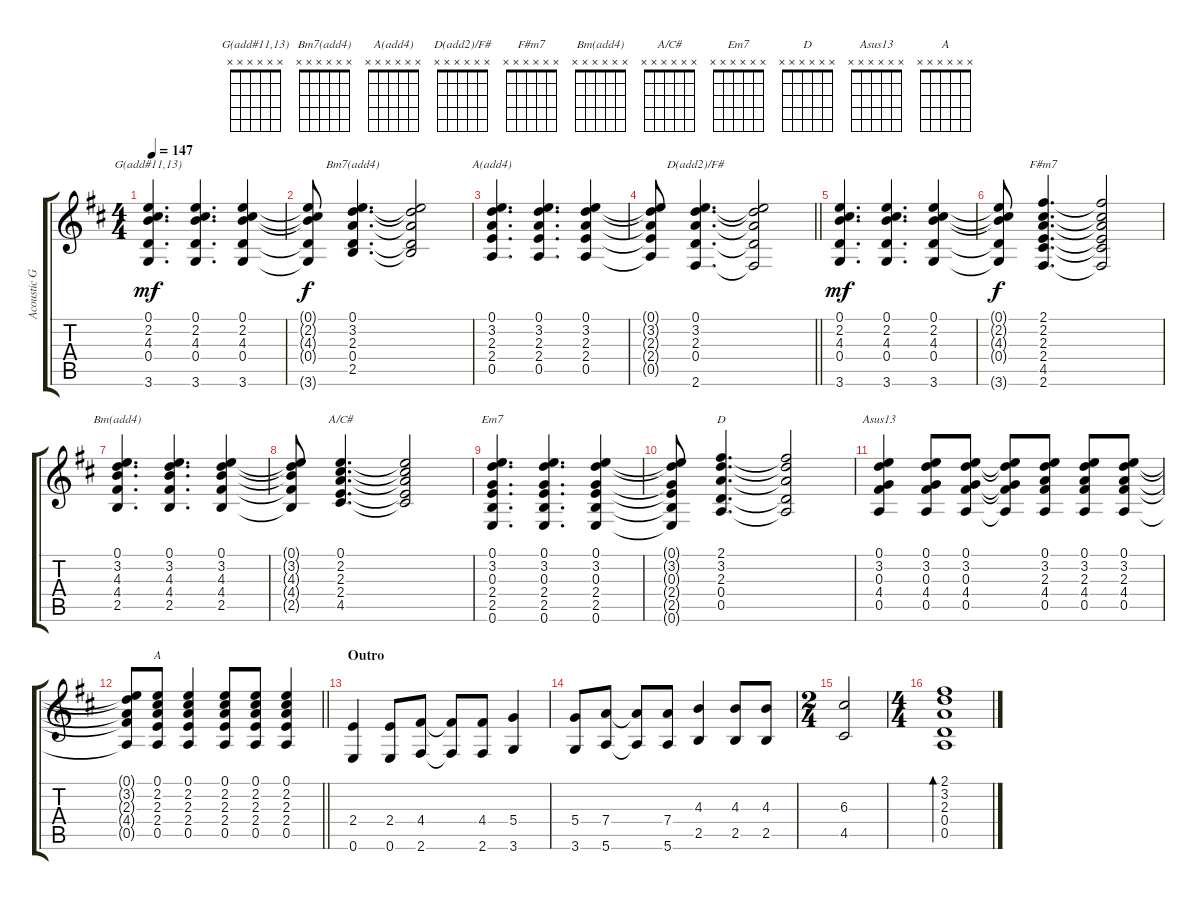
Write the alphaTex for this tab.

\track ("Acoustic Guitar" "Acoustic G") {instrument acousticguitarsteel}
\staff {score tabs}
\tuning (E4 B3 G3 D3 A2 E2) {hide}
\chord ("G(add#11,13)" x x x x x x)
\chord ("Bm7(add4)" x x x x x x)
\chord ("A(add4)" x x x x x x)
\chord ("D(add2)/F#" x x x x x x)
\chord ("F#m7" x x x x x x)
\chord ("Bm(add4)" x x x x x x)
\chord ("A/C#" x x x x x x)
\chord ("Em7" x x x x x x)
\chord ("D" x x x x x x)
\chord ("Asus13" x x x x x x)
\chord ("A" x x x x x x)
\ts (4 4)
\tempo 147
\clef g2
\ks d
(0.1 2.2 4.3 0.4 3.6).4{d ch "G(add#11,13)" dy mf} (0.1 2.2 4.3 0.4 3.6).4{d} (0.1 2.2 4.3 0.4 3.6).4 |
(0.1{t} 2.2{t} 4.3{t} 0.4{t} 3.6{t}).8{dy f} (0.1 3.2 2.3 0.4 2.5).4{d ch "Bm7(add4)"} (0.1{t} 3.2{t} 2.3{t} 0.4{t} 2.5{t}).2 |
(0.1 3.2 2.3 2.4 0.5).4{d ch "A(add4)"} (0.1 3.2 2.3 2.4 0.5).4{d} (0.1 3.2 2.3 2.4 0.5).4 |
\barLineRight lightlight
(0.1{t} 3.2{t} 2.3{t} 2.4{t} 0.5{t}).8 (0.1 3.2 2.3 0.4 2.6).4{d ch "D(add2)/F#"} (0.1{t} 3.2{t} 2.3{t} 0.4{t} 2.6{t}).2 |
(0.1 2.2 4.3 0.4 3.6).4{d dy mf} (0.1 2.2 4.3 0.4 3.6).4{d} (0.1 2.2 4.3 0.4 3.6).4 |
(0.1{t} 2.2{t} 4.3{t} 0.4{t} 3.6{t}).8{dy f} (2.1 2.2 2.3 2.4 4.5 2.6).4{d ch "F#m7"} (2.1{t} 2.2{t} 2.3{t} 2.4{t} 4.5{t} 2.6{t}).2 |
(0.1 3.2 4.3 4.4 2.5).4{d ch "Bm(add4)"} (0.1 3.2 4.3 4.4 2.5).4{d} (0.1 3.2 4.3 4.4 2.5).4 |
(0.1{t} 3.2{t} 4.3{t} 4.4{t} 2.5{t}).8 (0.1 2.2 2.3 2.4 4.5).4{d ch "A/C#"} (0.1{t} 2.2{t} 2.3{t} 2.4{t} 4.5{t}).2 |
(0.1 3.2 0.3 2.4 2.5 0.6).4{d ch "Em7"} (0.1 3.2 0.3 2.4 2.5 0.6).4{d} (0.1 3.2 0.3 2.4 2.5 0.6).4 |
(0.1{t} 3.2{t} 0.3{t} 2.4{t} 2.5{t} 0.6{t}).8 (2.1 3.2 2.3 0.4 0.5).4{d ch "D"} (2.1{t} 3.2{t} 2.3{t} 0.4{t} 0.5{t}).2 |
(0.1 3.2 0.3 4.4 0.5).4{ch "Asus13"} (0.1 3.2 0.3 4.4 0.5).8 (0.1 3.2 0.3 4.4 0.5).8 (0.1{t} 3.2{t} 0.3{t} 4.4{t} 0.5{t}).8 (0.1 3.2 2.3 4.4 0.5).8 (0.1 3.2 2.3 4.4 0.5).8 (0.1 3.2 2.3 4.4 0.5).8 |
\barLineRight lightlight
(0.1{t} 3.2{t} 2.3{t} 4.4{t} 0.5{t}).8 (0.1 2.2 2.3 2.4 0.5).8{ch "A"} (0.1 2.2 2.3 2.4 0.5).4 (0.1 2.2 2.3 2.4 0.5).8 (0.1 2.2 2.3 2.4 0.5).8 (0.1 2.2 2.3 2.4 0.5).4 |
\section ("" "Outro")
(2.4 0.6).4 (2.4 0.6).8 (4.4 2.6).8 (4.4{t} 2.6{t}).8 (4.4 2.6).8 (5.4 3.6).4 |
(5.4 3.6).8 (7.4 5.6).8 (7.4{t} 5.6{t}).8 (7.4 5.6).8 (4.3 2.5).4 (4.3 2.5).8 (4.3 2.5).8 |
\ts (2 4)
(6.3 4.5).2 |
\ts (4 4)
(2.1 3.2 2.3 0.4 0.5).1{bd 480}
